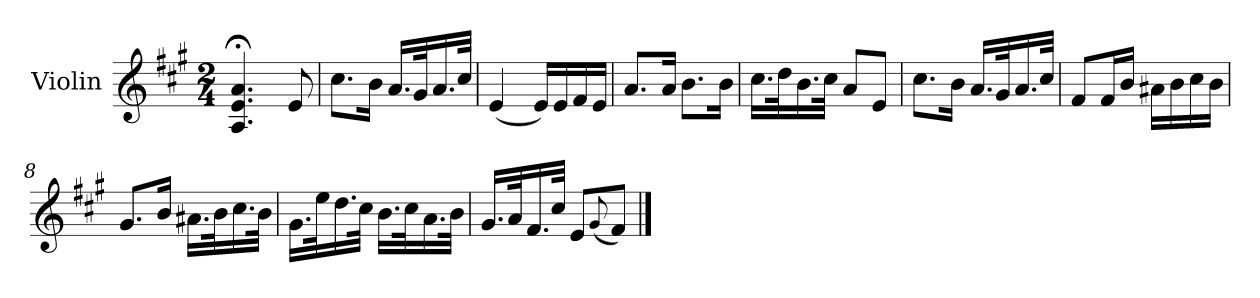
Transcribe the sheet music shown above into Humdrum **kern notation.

**kern
*part1
*staff1
*I"Violin
*I'Vln.
*clefG2
*k[f#c#g#]
*M2/4
=1
4.A;</ 4.e;</ 4.a;</
8e/
=2
8.cc#\L
16b\Jk
16.a/LL
32g#/k
16.a/
32cc#/JJk
=3
(<4e/
16e/LL)
16e/
16f#/
16e/JJ
=4
8.a/L
16a/Jk
8.b\L
16b\Jk
=5
16.cc#\LL
32dd\k
16.b\
32cc#\JJk
8a/L
8e/J
=6
8.cc#\L
16b\Jk
16.a/LL
32g#/k
16.a/
32cc#/JJk
!!LO:LB:g=z
=7
8f#/L
16f#/L
16b/JJ
16a#X\LL
16b\
16cc#\
16b\JJ
=8
8.g#/L
16b/Jk
16.a#X\LL
32b\k
16.cc#\
32b\JJk
=9
16.g#\LL
32ee\k
16.dd\
32cc#\JJk
16.b\LL
32cc#\k
16.a\
32b\JJk
=10
16.g#/LL
32a/k
16.f#/
32cc#/JJk
8e/L
(<8qqg#/
8f#/J)
==
*-
